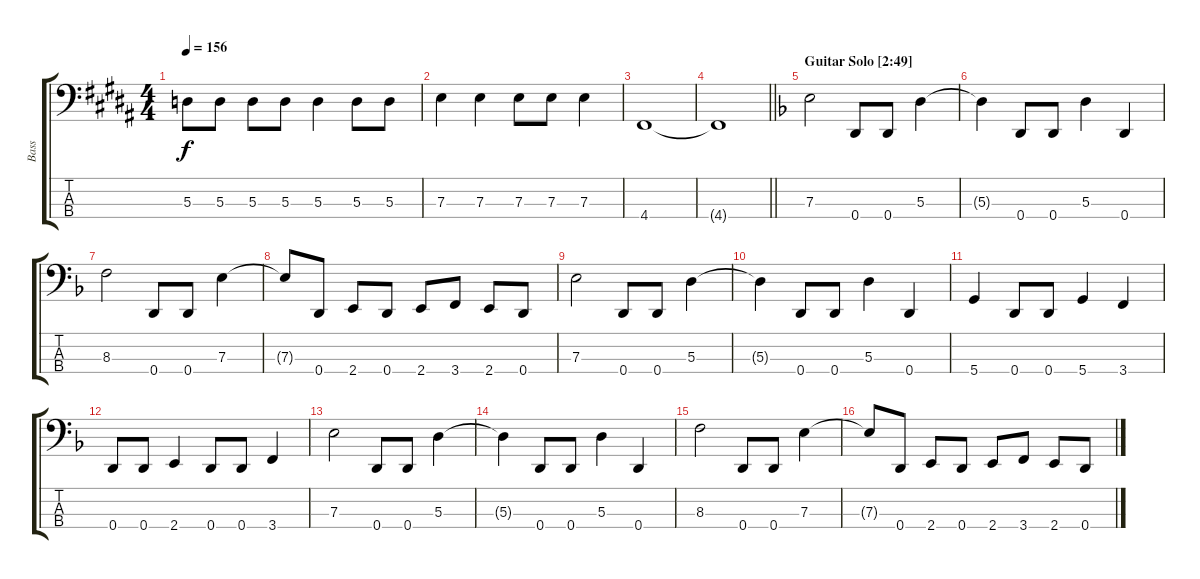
\track ("Bass" "Bass") {instrument electricbassfinger}
\staff {score tabs}
\tuning (G2 D2 A1 D1) {hide}
\ts (4 4)
\tempo 156
\clef f4
\ks g#minor
5.3.8{dy f} 5.3.8 5.3.8 5.3.8 5.3.4 5.3.8 5.3.8 |
7.3.4 7.3.4 7.3.8 7.3.8 7.3.4 |
4.4.1 |
\barLineRight lightlight
4.4{t}.1 |
\section ("" "Guitar Solo [2:49]")
\ks dminor
7.3.2 0.4.8 0.4.8 5.3.4 |
5.3{t}.4 0.4.8 0.4.8 5.3.4 0.4.4 |
8.3.2 0.4.8 0.4.8 7.3.4 |
7.3{t}.8 0.4.8 2.4.8 0.4.8 2.4.8 3.4.8 2.4.8 0.4.8 |
7.3.2 0.4.8 0.4.8 5.3.4 |
5.3{t}.4 0.4.8 0.4.8 5.3.4 0.4.4 |
5.4.4 0.4.8 0.4.8 5.4.4 3.4.4 |
0.4.8 0.4.8 2.4.4 0.4.8 0.4.8 3.4.4 |
7.3.2 0.4.8 0.4.8 5.3.4 |
5.3{t}.4 0.4.8 0.4.8 5.3.4 0.4.4 |
8.3.2 0.4.8 0.4.8 7.3.4 |
7.3{t}.8 0.4.8 2.4.8 0.4.8 2.4.8 3.4.8 2.4.8 0.4.8
